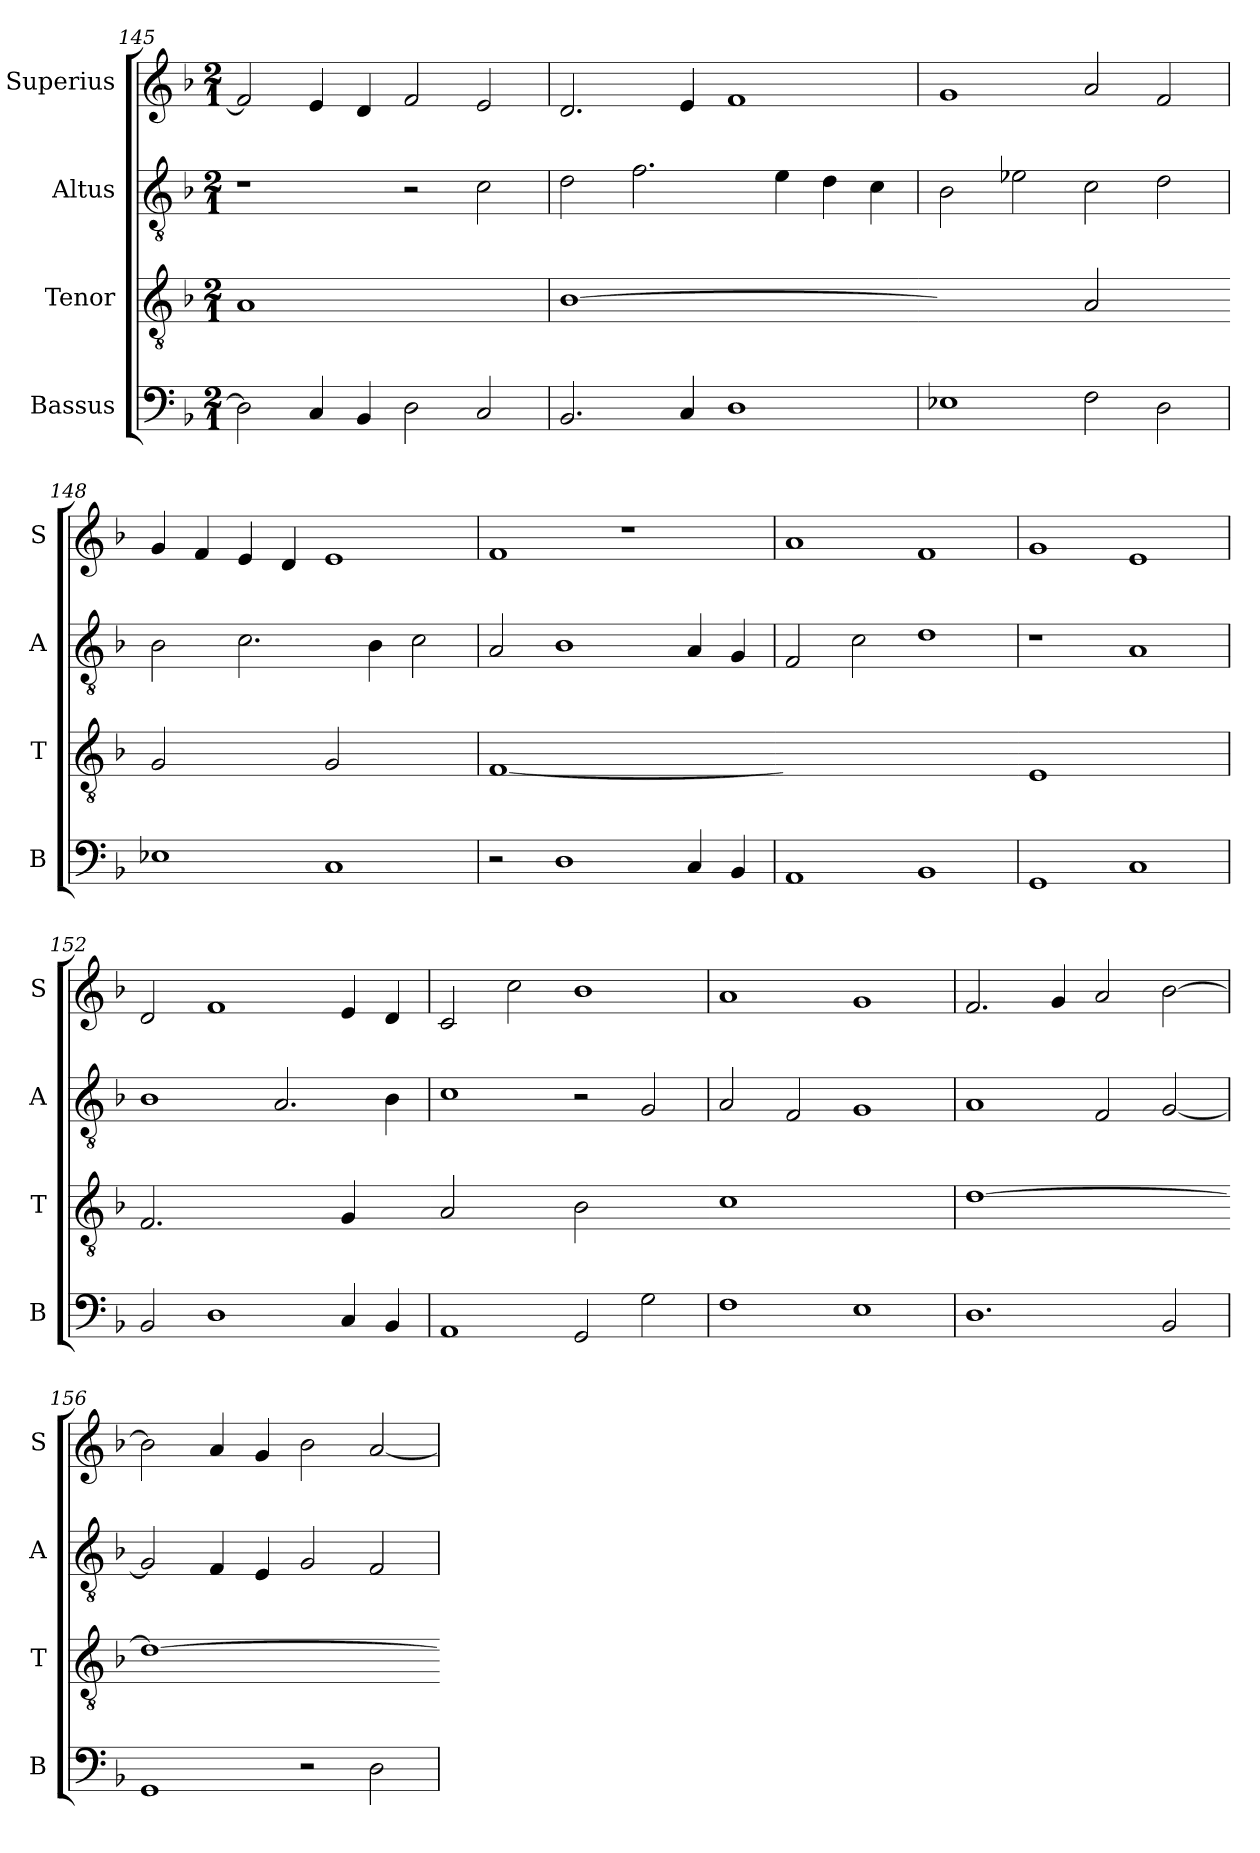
**kern	**kern	**kern	**kern
*part4	*part3	*part2	*part1
*staff4	*staff3	*staff2	*staff1
*I"Bassus	*I"Tenor	*I"Altus	*I"Superius
*I'B	*I'T	*I'A	*I'S
*clefF4	*clefGv2	*clefGv2	*clefG2
*k[b-]	*k[b-]	*k[b-]	*k[b-]
*M2/1	*M2/1	*M2/1	*M2/1
=145	=145	=145	=145
!	!LO:N:vis=1	!	!
2D\]	0A	1r	2f/]
4C/	.	.	4e/
4BB-/	.	.	4d/
2D\	.	2r	2f/
2C/	.	2c\	2e/
=146	=146	=146	=146
!	!LO:N:vis=1	!	!
2.BB-/	[0B-	2d\	2.d/
.	.	2.f\	.
4C/	.	.	4e/
1D	.	.	1f
.	.	4e\	.
.	.	4d\	.
.	.	4c\	.
=147	=147-	=147	=147
!	!LO:N:vis=2	!	!
1E-X	1B-yy]	2B-\	1g
.	.	2e-X\	.
!	!LO:N:vis=2	!	!
2F\	1A	2c\	2a/
2D\	.	2d\	2f/
=148	=148-	=148	=148
!	!LO:N:vis=2	!	!
1E-X	1G	2B-\	4g/
.	.	.	4f/
.	.	2.c\	4e/
.	.	.	4d/
!	!LO:N:vis=2	!	!
1C	1G	.	1e
.	.	4B-\	.
.	.	2c\	.
=149	=149	=149	=149
!	!LO:N:vis=1	!	!
2r	[0F	2A/	1f
1D	.	1B-	.
.	.	.	1r
4C/	.	4A/	.
4BB-/	.	4G/	.
=150	=150-	=150	=150
!	!LO:N:vis=1	!	!
1AA	0Fyy]	2F/	1a
.	.	2c\	.
1BB-	.	1d	1f
=151	=151-	=151	=151
!	!LO:N:vis=1	!	!
1GG	0E	1r	1g
1C	.	1A	1e
=152	=152	=152	=152
!	!LO:N:vis=2.	!	!
2BB-/	1.F	1B-	2d/
1D	.	.	1f
.	.	2.A/	.
!	!LO:N:vis=4	!	!
4C/	2G/	.	4e/
4BB-/	.	4B-\	4d/
=153	=153-	=153	=153
!	!LO:N:vis=2	!	!
1AA	1A	1c	2c/
.	.	.	2cc\
!	!LO:N:vis=2	!	!
2GG/	1B-	2r	1b-
2G\	.	2G/	.
=154	=154-	=154	=154
!	!LO:N:vis=1	!	!
1F	0c	2A/	1a
.	.	2F/	.
1E	.	1G	1g
=155	=155	=155	=155
!	!LO:N:vis=1	!	!
1.D	[0d	1A	2.f/
.	.	.	4g/
.	.	2F/	2a/
2BB-/	.	[2G/	[2b-\
=156	=156-	=156	=156
!	!LO:N:vis=1	!	!
1GG	0d_	2G/]	2b-\]
.	.	4F/	4a/
.	.	4E/	4g/
2r	.	2G/	2b-\
2D\	.	2F/	[2a/
=	=-	=	=
*-	*-	*-	*-
